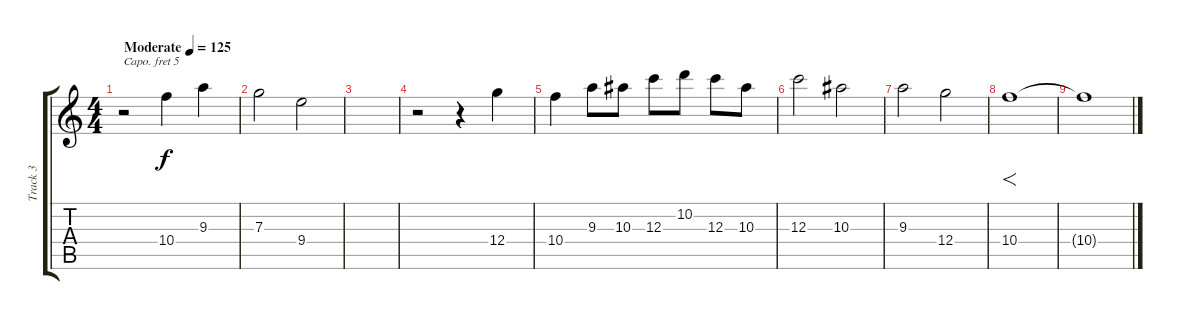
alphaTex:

\track ("Track 3" "Track 3") {instrument overdrivenguitar}
\staff {score tabs}
\capo 5
\tuning (E4 B3 G3 D3 A2 E2) {hide}
\ts (4 4)
\tempo (125 "Moderate")
\clef g2
\ks c
r.2{dy f instrument overdrivenguitar} 10.4.4 9.3.4 |
7.3.2 9.4.2 |
|
r.2 r.4 12.4.4 |
10.4.4 9.3.8 10.3.8 12.3.8 10.2.8 12.3.8 10.3.8 |
12.3.2 10.3.2 |
9.3.2 12.4.2 |
10.4.1{f} |
10.4{t}.1
